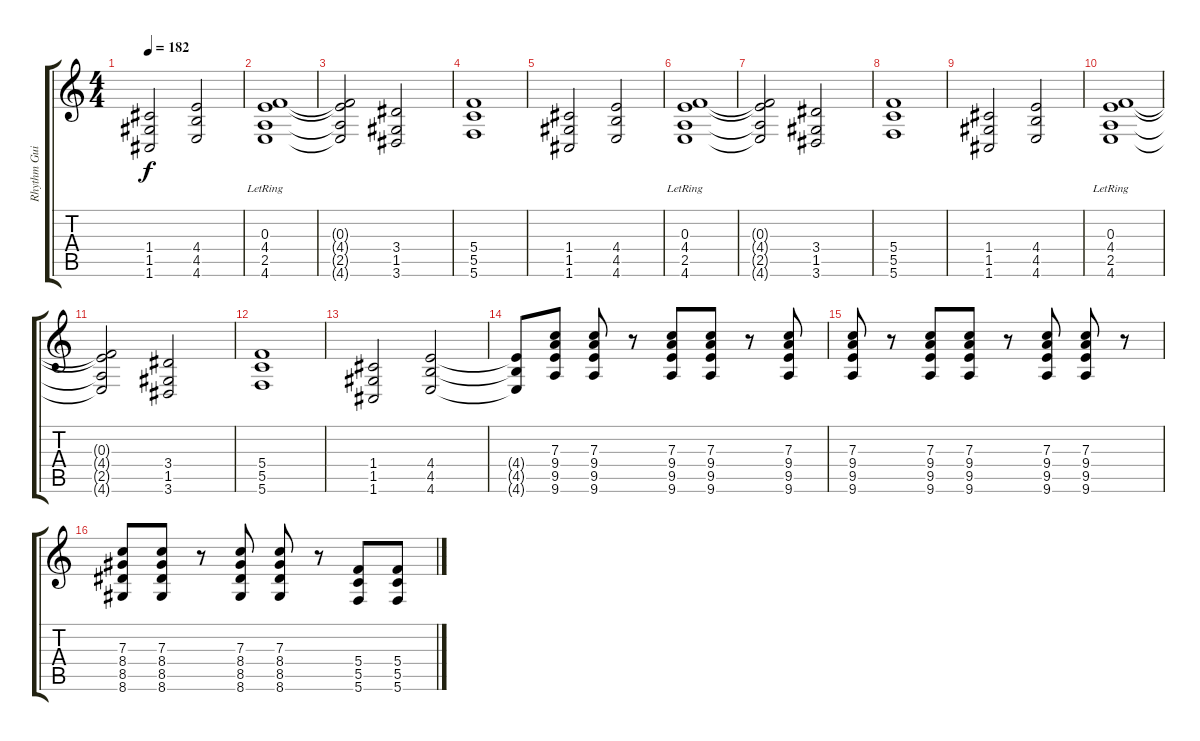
\track ("Rhythm Guitar 2" "Rhythm Gui") {instrument distortionguitar}
\staff {score tabs}
\tuning (D4 A3 F3 C3 G2 C2) {hide}
\ts (4 4)
\tempo 182
\clef g2
\ks c
(1.4 1.5 1.6).2{dy f} (4.4 4.5 4.6).2 |
(0.3{lr} 4.4{lr} 2.5{lr} 4.6{lr}).1 |
(0.3{t} 4.4{t} 2.5{t} 4.6{t}).2 (3.4 1.5 3.6).2 |
(5.4 5.5 5.6).1 |
(1.4 1.5 1.6).2 (4.4 4.5 4.6).2 |
(0.3{lr} 4.4{lr} 2.5{lr} 4.6{lr}).1 |
(0.3{t} 4.4{t} 2.5{t} 4.6{t}).2 (3.4 1.5 3.6).2 |
(5.4 5.5 5.6).1 |
(1.4 1.5 1.6).2 (4.4 4.5 4.6).2 |
(0.3{lr} 4.4{lr} 2.5{lr} 4.6{lr}).1 |
(0.3{t} 4.4{t} 2.5{t} 4.6{t}).2 (3.4 1.5 3.6).2 |
(5.4 5.5 5.6).1 |
(1.4 1.5 1.6).2 (4.4 4.5 4.6).2 |
(4.4{t} 4.5{t} 4.6{t}).8 (7.3 9.4 9.5 9.6).8 (7.3 9.4 9.5 9.6).8 r.8 (7.3 9.4 9.5 9.6).8 (7.3 9.4 9.5 9.6).8 r.8 (7.3 9.4 9.5 9.6).8 |
(7.3 9.4 9.5 9.6).8 r.8 (7.3 9.4 9.5 9.6).8 (7.3 9.4 9.5 9.6).8 r.8 (7.3 9.4 9.5 9.6).8 (7.3 9.4 9.5 9.6).8 r.8 |
(7.3 8.4 8.5 8.6).8 (7.3 8.4 8.5 8.6).8 r.8 (7.3 8.4 8.5 8.6).8 (7.3 8.4 8.5 8.6).8 r.8 (5.4 5.5 5.6).8 (5.4 5.5 5.6).8
